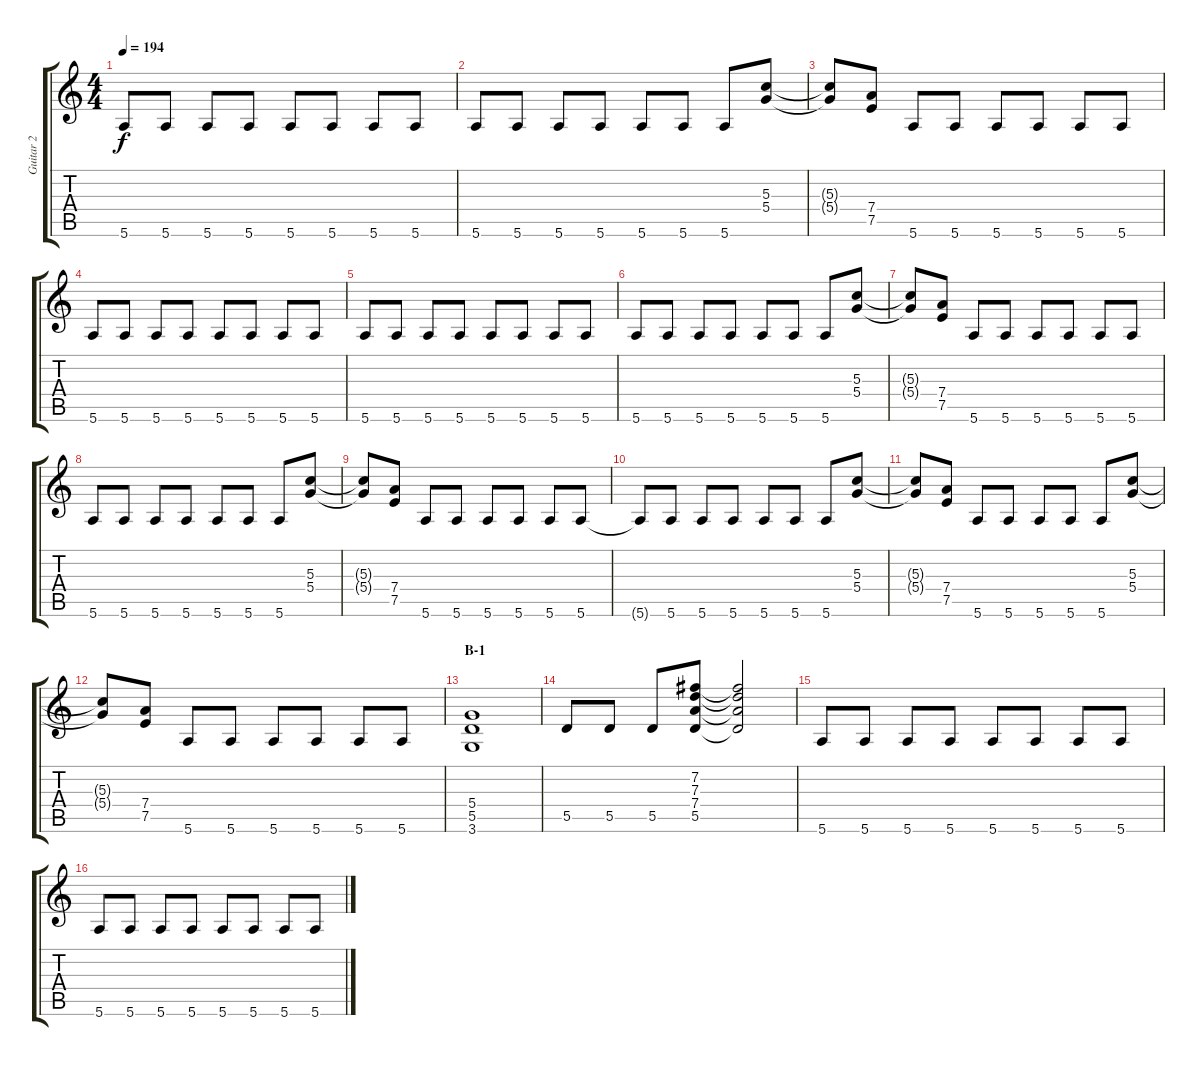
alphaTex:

\track ("Guitar 2" "Guitar 2") {instrument distortionguitar}
\staff {score tabs}
\tuning (E4 B3 G3 D3 A2 E2) {hide}
\ts (4 4)
\tempo 194
\clef g2
\ks c
5.6.8{dy f} 5.6.8 5.6.8 5.6.8 5.6.8 5.6.8 5.6.8 5.6.8 |
5.6.8 5.6.8 5.6.8 5.6.8 5.6.8 5.6.8 5.6.8 (5.3 5.4).8 |
(5.3{t} 5.4{t}).8 (7.4 7.5).8 5.6.8 5.6.8 5.6.8 5.6.8 5.6.8 5.6.8 |
5.6.8 5.6.8 5.6.8 5.6.8 5.6.8 5.6.8 5.6.8 5.6.8 |
5.6.8 5.6.8 5.6.8 5.6.8 5.6.8 5.6.8 5.6.8 5.6.8 |
5.6.8 5.6.8 5.6.8 5.6.8 5.6.8 5.6.8 5.6.8 (5.3 5.4).8 |
(5.3{t} 5.4{t}).8 (7.4 7.5).8 5.6.8 5.6.8 5.6.8 5.6.8 5.6.8 5.6.8 |
5.6.8 5.6.8 5.6.8 5.6.8 5.6.8 5.6.8 5.6.8 (5.3 5.4).8 |
(5.3{t} 5.4{t}).8 (7.4 7.5).8 5.6.8 5.6.8 5.6.8 5.6.8 5.6.8 5.6.8 |
5.6{t}.8 5.6.8 5.6.8 5.6.8 5.6.8 5.6.8 5.6.8 (5.3 5.4).8 |
(5.3{t} 5.4{t}).8 (7.4 7.5).8 5.6.8 5.6.8 5.6.8 5.6.8 5.6.8 (5.3 5.4).8 |
(5.3{t} 5.4{t}).8 (7.4 7.5).8 5.6.8 5.6.8 5.6.8 5.6.8 5.6.8 5.6.8 |
\section ("" "B-1")
(5.4 5.5 3.6).1 |
5.5.8 5.5.8 5.5.8 (7.2 7.3 7.4 5.5).8 (7.2{t} 7.3{t} 7.4{t} 5.5{t}).2 |
5.6.8 5.6.8 5.6.8 5.6.8 5.6.8 5.6.8 5.6.8 5.6.8 |
5.6.8 5.6.8 5.6.8 5.6.8 5.6.8 5.6.8 5.6.8 5.6.8
